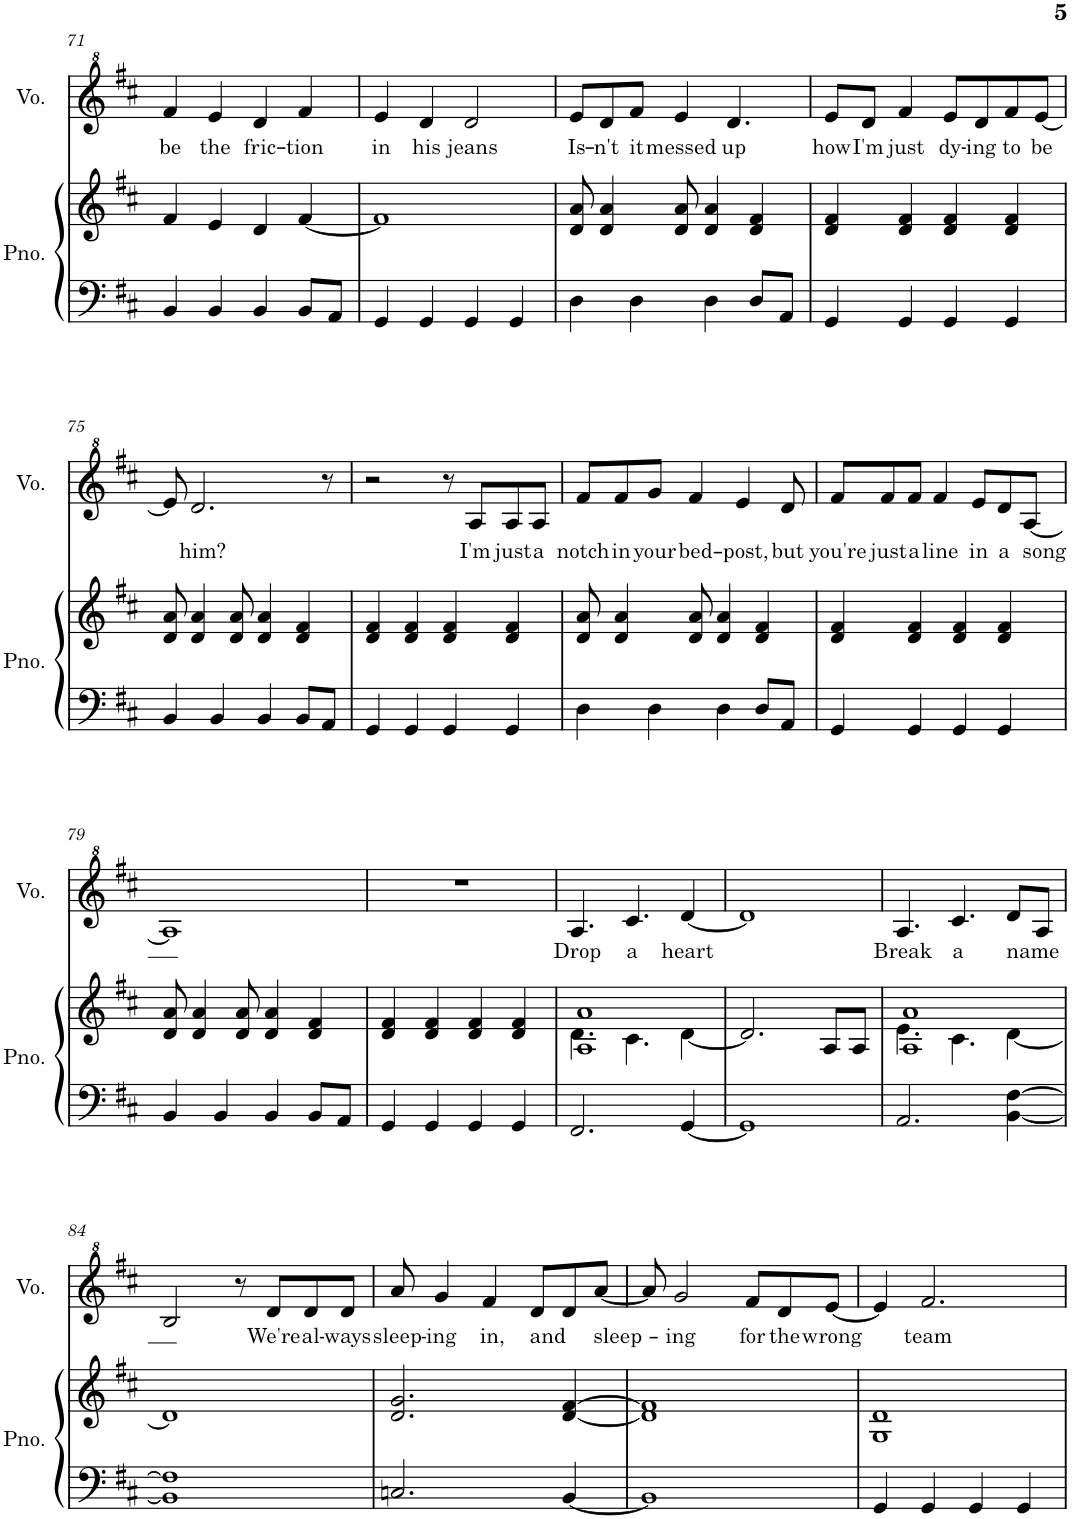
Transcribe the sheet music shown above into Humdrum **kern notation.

**kern	**kern	**kern	**text
*part2	*part2	*part1	*part1
*staff3	*staff2	*staff1	*staff1
*I"Piano	*	*I"Vocals	*
*I'Pno.	*	*I'Vo.	*
!!LO:PB:g=z
*clefF4	*clefG2	*clefG^2	*
*k[f#c#]	*k[f#c#]	*k[f#c#]	*
*M4/4	*M4/4	*M4/4	*
=71	=71	=71	=71
!	!	!	!LO:LY:b
4BB/	4f#/	4ff#/	be
!	!	!	!LO:LY:b
4BB/	4e/	4ee/	the
!	!	!	!LO:LY:b
4BB/	4d/	4dd/	fric-
!	!	!	!LO:LY:b
8BB/L	[4f#/	4ff#/	-tion
8AA/J	.	.	.
=72	=72	=72	=72
!	!	!	!LO:LY:b
4GG/	1f#]	4ee/	in
!	!	!	!LO:LY:b
4GG/	.	4dd/	his
!	!	!	!LO:LY:b
4GG/	.	2dd/	jeans
4GG/	.	.	.
=73	=73	=73	=73
!	!	!	!LO:LY:b
4D\	8d/ 8a/	8ee/L	Is-
!	!	!	!LO:LY:b
.	4d/ 4a/	8dd/	-n't
!	!	!	!LO:LY:b
4D\	.	8ff#/J	it
!	!	!	!LO:LY:b
.	8d/ 8a/	4ee/	messed
4D\	4d/ 4a/	.	.
!	!	!	!LO:LY:b
.	.	4.dd/	up
8D/L	4d/ 4f#/	.	.
8AA/J	.	.	.
=74	=74	=74	=74
!	!	!	!LO:LY:b
4GG/	4d/ 4f#/	8ee/L	how
!	!	!	!LO:LY:b
.	.	8dd/J	I'm
!	!	!	!LO:LY:b
4GG/	4d/ 4f#/	4ff#/	just
!	!	!	!LO:LY:b
4GG/	4d/ 4f#/	8ee/L	dy-
!	!	!	!LO:LY:b
.	.	8dd/	-ing
!	!	!	!LO:LY:b
4GG/	4d/ 4f#/	8ff#/	to
!	!	!	!LO:LY:b
.	.	[8ee/J	be
!!LO:LB:g=z
=75	=75	=75	=75
4BB/	8d/ 8a/	8ee/]	.
!	!	!	!LO:LY:b
.	4d/ 4a/	2.dd/	him?
4BB/	.	.	.
.	8d/ 8a/	.	.
4BB/	4d/ 4a/	.	.
8BB/L	4d/ 4f#/	.	.
8AA/J	.	8r	.
=76	=76	=76	=76
4GG/	4d/ 4f#/	2r	.
4GG/	4d/ 4f#/	.	.
4GG/	4d/ 4f#/	8r	.
!	!	!	!LO:LY:b
.	.	8a/L	I'm
!	!	!	!LO:LY:b
4GG/	4d/ 4f#/	8a/	just
!	!	!	!LO:LY:b
.	.	8a/J	a
=77	=77	=77	=77
!	!	!	!LO:LY:b
4D\	8d/ 8a/	8ff#/L	notch
!	!	!	!LO:LY:b
.	4d/ 4a/	8ff#/	in
!	!	!	!LO:LY:b
4D\	.	8gg/J	your
!	!	!	!LO:LY:b
.	8d/ 8a/	4ff#/	bed-
4D\	4d/ 4a/	.	.
!	!	!	!LO:LY:b
.	.	4ee/	-post,
8D/L	4d/ 4f#/	.	.
!	!	!	!LO:LY:b
8AA/J	.	8dd/	but
=78	=78	=78	=78
!	!	!	!LO:LY:b
4GG/	4d/ 4f#/	8ff#/L	you're
!	!	!	!LO:LY:b
.	.	8ff#/	just
!	!	!	!LO:LY:b
4GG/	4d/ 4f#/	8ff#/J	a
!	!	!	!LO:LY:b
.	.	4ff#/	line
4GG/	4d/ 4f#/	.	.
!	!	!	!LO:LY:b
.	.	8ee/L	in
!	!	!	!LO:LY:b
4GG/	4d/ 4f#/	8dd/	a
!	!	!	!LO:LY:b
.	.	[8a/J	song
!!LO:LB:g=z
=79	=79	=79	=79
4BB/	8d/ 8a/	1a]	.
.	4d/ 4a/	.	.
4BB/	.	.	.
.	8d/ 8a/	.	.
4BB/	4d/ 4a/	.	.
8BB/L	4d/ 4f#/	.	.
8AA/J	.	.	.
=80	=80	=80	=80
4GG/	4d/ 4f#/	1r	.
4GG/	4d/ 4f#/	.	.
4GG/	4d/ 4f#/	.	.
4GG/	4d/ 4f#/	.	.
=81	=81	=81	=81
*	*^	*	*
!	!	!	!	!LO:LY:b
2.FF#/	1A 1a	4.d\	4.a/	Drop
!	!	!	!	!LO:LY:b
.	.	4.c#\	4.cc#/	a
!	!	!	!	!LO:LY:b
[4GG/	.	[4d\	[4dd/	heart
*	*v	*v	*	*
=82	=82	=82	=82
1GG]	2.d/]	1dd]	.
.	8A/L	.	.
.	8A/J	.	.
=83	=83	=83	=83
*	*^	*	*
!	!	!	!	!LO:LY:b
2.AA/	1A 1a	4.e\	4.a/	Break
!	!	!	!	!LO:LY:b
.	.	4.c#\	4.cc#/	a
!	!	!	!	!LO:LY:b
[4BB\ [4F#\	.	[4d\	8dd/L	-name
.	.	.	8a/J	.
*	*v	*v	*	*
!!LO:LB:g=z
=84	=84	=84	=84
1BB] 1F#]	1d]	2b/	.
.	.	8r	.
!	!	!	!LO:LY:b
.	.	8dd/L	We're
!	!	!	!LO:LY:b
.	.	8dd/	al-
!	!	!	!LO:LY:b
.	.	8dd/J	-ways
=85	=85	=85	=85
!	!	!	!LO:LY:b
2.Cn/	2.d/ 2.g/	8aa/	sleep-
!	!	!	!LO:LY:b
.	.	4gg/	-ing
!	!	!	!LO:LY:b
.	.	4ff#/	in,
!	!	!	!LO:LY:b
.	.	8dd/L	and
[4BB/	[4d/ [4f#/	8dd/	.
!	!	!	!LO:LY:b
.	.	[8aa/J	sleep-
=86	=86	=86	=86
1BB]	1d] 1f#]	8aa/]	.
!	!	!	!LO:LY:b
.	.	2gg/	-ing
!	!	!	!LO:LY:b
.	.	8ff#/L	for
!	!	!	!LO:LY:b
.	.	8dd/	the
!	!	!	!LO:LY:b
.	.	[8ee/J	wrong
=87	=87	=87	=87
4GG/	1G 1d	4ee/]	.
!	!	!	!LO:LY:b
4GG/	.	2.ff#/	team
4GG/	.	.	.
4GG/	.	.	.
=	=	=	=
*-	*-	*-	*-
